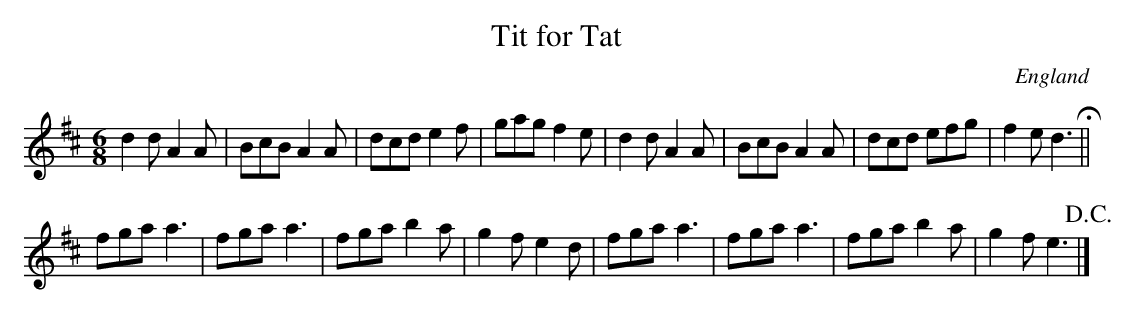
X:1
T:Tit for Tat
L:1/8
M:6/8
O:England
K:D major
d2d A2A | BcB A2A | dcd e2f | gag f2e | \
d2d A2A | BcB A2A | dcd efg | f2e d3 H||
fga a3  | fga a3  | fga b2a | g2f e2d | \
fga a3  | fga a3  | fga b2a | g2f e3 !D.C.! |]
